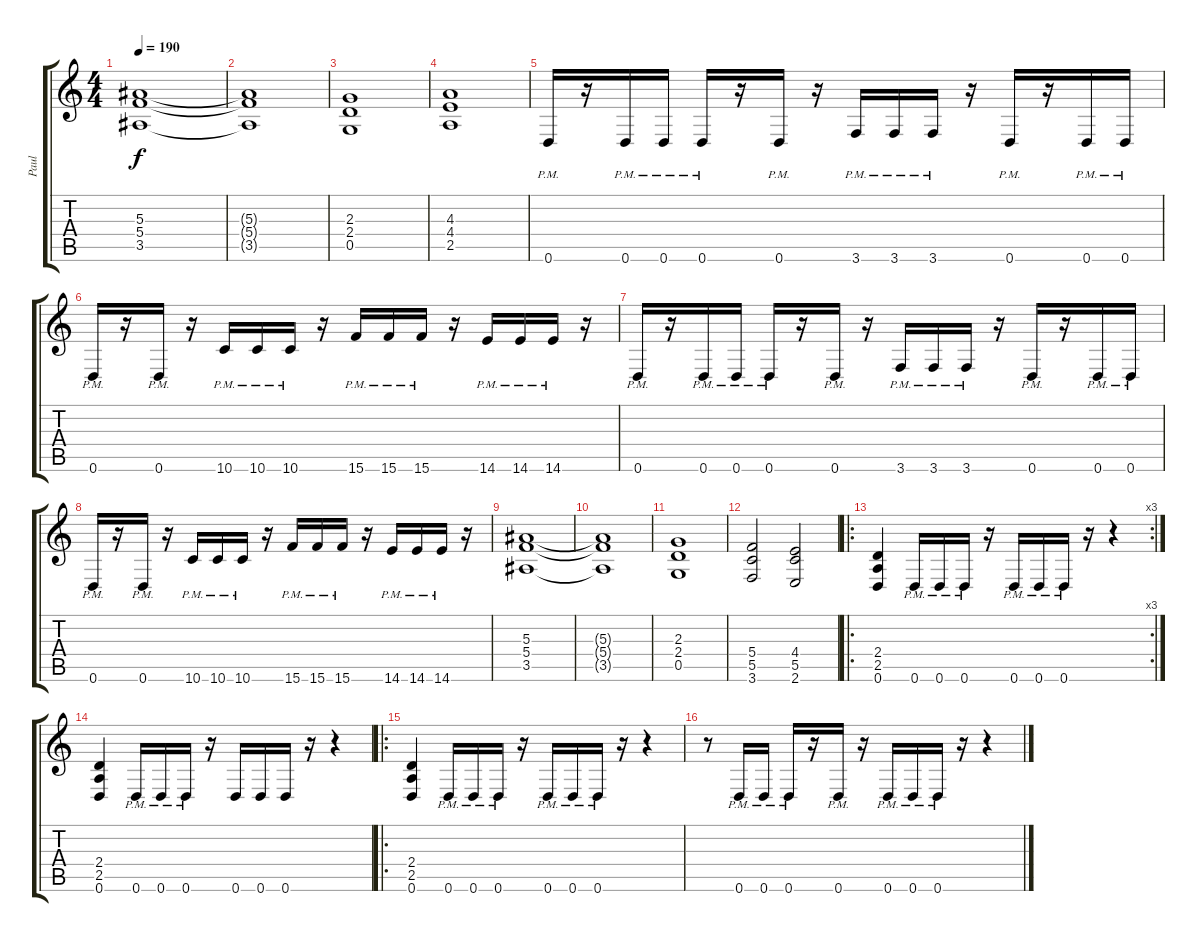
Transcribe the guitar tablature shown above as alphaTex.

\track ("Paul" "Paul") {instrument distortionguitar}
\staff {score tabs}
\tuning (D4 A3 F3 C3 G2 D2) {hide}
\ts (4 4)
\tempo 190
\clef g2
\ks c
(5.3 5.4 3.5).1{dy f} |
(5.3{t} 5.4{t} 3.5{t}).1 |
(2.3 2.4 0.5).1 |
(4.3 4.4 2.5).1 |
0.6{pm}.16 r.16 0.6{pm}.16 0.6{pm}.16 0.6{pm}.16 r.16 0.6{pm}.16 r.16 3.6{pm}.16 3.6{pm}.16 3.6{pm}.16 r.16 0.6{pm}.16 r.16 0.6{pm}.16 0.6{pm}.16 |
0.6{pm}.16 r.16 0.6{pm}.16 r.16 10.6{pm}.16 10.6{pm}.16 10.6{pm}.16 r.16 15.6{pm}.16 15.6{pm}.16 15.6{pm}.16 r.16 14.6{pm}.16 14.6{pm}.16 14.6{pm}.16 r.16 |
0.6{pm}.16 r.16 0.6{pm}.16 0.6{pm}.16 0.6{pm}.16 r.16 0.6{pm}.16 r.16 3.6{pm}.16 3.6{pm}.16 3.6{pm}.16 r.16 0.6{pm}.16 r.16 0.6{pm}.16 0.6{pm}.16 |
0.6{pm}.16 r.16 0.6{pm}.16 r.16 10.6{pm}.16 10.6{pm}.16 10.6{pm}.16 r.16 15.6{pm}.16 15.6{pm}.16 15.6{pm}.16 r.16 14.6{pm}.16 14.6{pm}.16 14.6{pm}.16 r.16 |
(5.3 5.4 3.5).1 |
(5.3{t} 5.4{t} 3.5{t}).1 |
(2.3 2.4 0.5).1 |
(5.4 5.5 3.6).2 (4.4 5.5 2.6).2 |
\ro
\rc 3
(2.4 2.5 0.6).4 0.6{pm}.16 0.6{pm}.16 0.6{pm}.16 r.16 0.6{pm}.16 0.6{pm}.16 0.6{pm}.16 r.16 r.4 |
(2.4 2.5 0.6).4 0.6{pm}.16 0.6{pm}.16 0.6{pm}.16 r.16 0.6.16 0.6.16 0.6.16 r.16 r.4 |
\ro
(2.4 2.5 0.6).4 0.6{pm}.16 0.6{pm}.16 0.6{pm}.16 r.16 0.6{pm}.16 0.6{pm}.16 0.6{pm}.16 r.16 r.4 |
r.8 0.6{pm}.16 0.6{pm}.16 0.6{pm}.16 r.16 0.6{pm}.16 r.16 0.6{pm}.16 0.6{pm}.16 0.6{pm}.16 r.16 r.4
